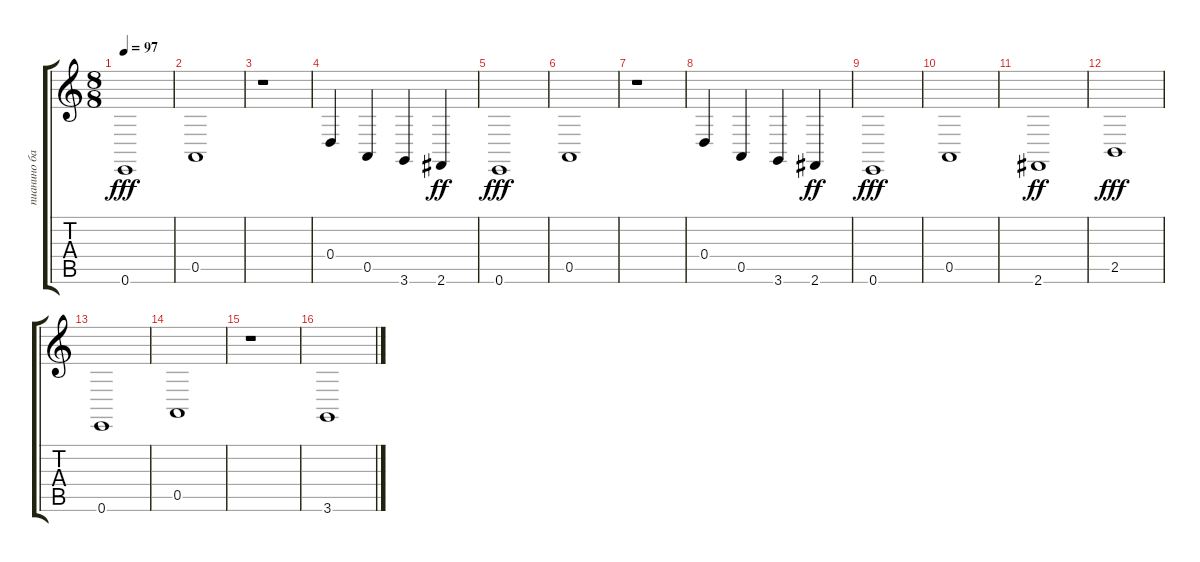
\track ("пианино бас" "пианино ба") {instrument acousticgrandpiano}
\staff {score tabs}
\tuning (E4 B3 G3 D3 A2 E2) {hide}
\ts (8 8)
\tempo 97
\clef g2
\ks c
0.6.1{dy fff} |
0.5.1 |
r.1 |
0.4.4 0.5.4 3.6.4 2.6.4{dy ff} |
0.6.1{dy fff} |
0.5.1 |
r.1 |
0.4.4 0.5.4 3.6.4 2.6.4{dy ff} |
0.6.1{dy fff} |
0.5.1 |
2.6.1{dy ff} |
2.5.1{dy fff} |
0.6.1 |
0.5.1 |
r.1 |
3.6.1
